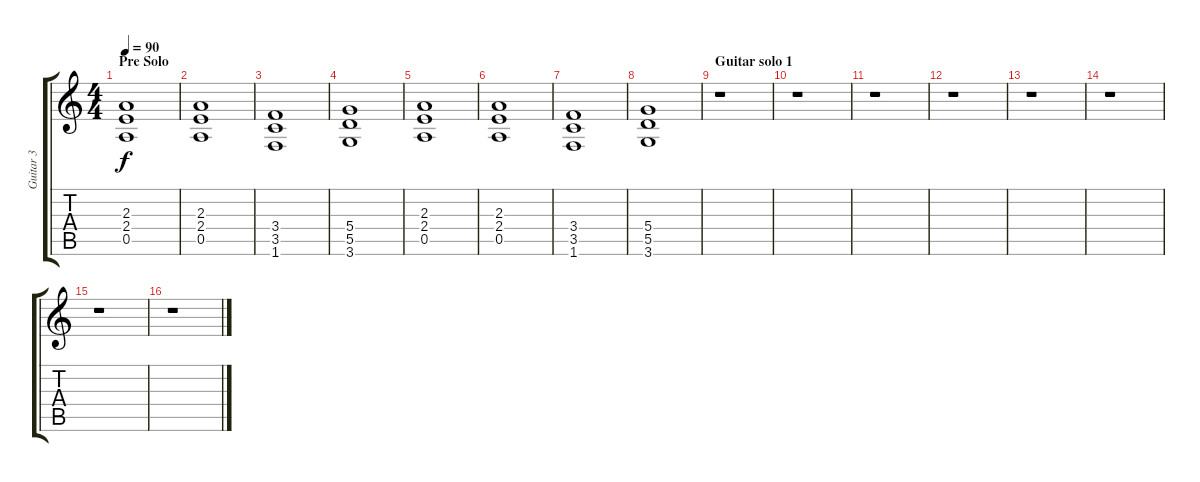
\track ("Guitar 3" "Guitar 3") {instrument electricguitarclean}
\staff {score tabs}
\tuning (E4 B3 G3 D3 A2 E2) {hide}
\ts (4 4)
\section ("" "Pre Solo")
\tempo 90
\clef g2
\ks c
(2.3 2.4 0.5).1{dy f instrument distortionguitar} |
(2.3 2.4 0.5).1 |
(3.4 3.5 1.6).1 |
(5.4 5.5 3.6).1 |
(2.3 2.4 0.5).1 |
(2.3 2.4 0.5).1 |
(3.4 3.5 1.6).1 |
(5.4 5.5 3.6).1 |
\section ("" "Guitar solo 1")
r.1 |
r.1 |
r.1 |
r.1 |
r.1 |
r.1 |
r.1 |
r.1
